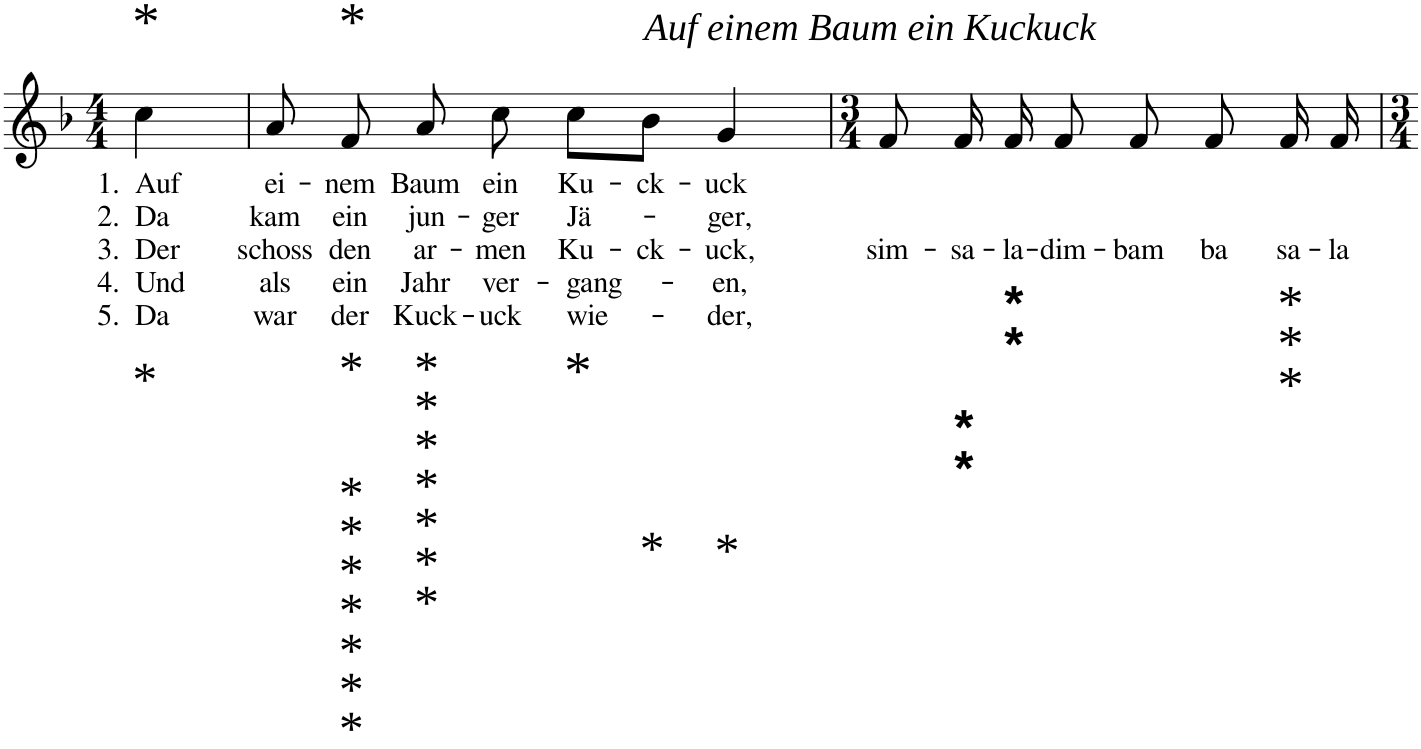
**kern	**text	**text	**text	**text	**text
*part1	*part1	*part1	*part1	*part1	*part1
*staff1	*staff1	*staff1	*staff1	*staff1	*staff1
*I"Midi_1	*	*	*	*	*
*clefG2	*	*	*	*	*
*k[b-]	*	*	*	*	*
*F:	*	*	*	*	*
*M4/4	*	*	*	*	*
=1	=1	=1	=1	=1	=1
!LO:TX:a:t=*	!	!	!	!	!
!LO:TX:b:t=*	!	!	!	!	!
!	!LO:LY:b	!LO:LY:b	!LO:LY:b	!LO:LY:b	!LO:LY:b
4cc\	1. Auf	2. Da	3. Der	4. Und	5. Da
=2	=2	=2	=2	=2	=2
!	!LO:LY:b	!LO:LY:b	!LO:LY:b	!LO:LY:b	!LO:LY:b
8a/	ei-	-kam	schoss	als	war
!LO:TX:a:t=*	!	!	!	!	!
!LO:TX:b:t=*	!	!	!	!	!
!LO:TX:b:t=*	!	!	!	!	!
!LO:TX:b:t=*	!	!	!	!	!
!LO:TX:b:t=*	!	!	!	!	!
!LO:TX:b:t=*	!	!	!	!	!
!LO:TX:b:t=*	!	!	!	!	!
!LO:TX:b:t=*	!	!	!	!	!
!LO:TX:b:t=*	!	!	!	!	!
!	!LO:LY:b	!LO:LY:b	!LO:LY:b	!LO:LY:b	!LO:LY:b
8f/	nem	ein	den	ein	der
!LO:TX:b:t=*	!	!	!	!	!
!LO:TX:b:t=*	!	!	!	!	!
!LO:TX:b:t=*	!	!	!	!	!
!LO:TX:b:t=*	!	!	!	!	!
!LO:TX:b:t=*	!	!	!	!	!
!LO:TX:b:t=*	!	!	!	!	!
!LO:TX:b:t=*	!	!	!	!	!
!	!LO:LY:b	!LO:LY:b	!LO:LY:b	!LO:LY:b	!LO:LY:b
8a/	Baum	jun-	-ar-	-Jahr	Kuck-
!	!LO:LY:b	!LO:LY:b	!LO:LY:b	!LO:LY:b	!LO:LY:b
8cc\	-ein	ger	men	ver-	-uck
!LO:TX:b:t=*	!	!	!	!	!
!	!LO:LY:b	!LO:LY:b	!LO:LY:b	!LO:LY:b	!LO:LY:b
8cc\L	Ku-	-Jä-	-Ku-	-gang-	-wie-
!LO:TX:a:i:t=Auf einem Baum ein Kuckuck	!	!	!	!	!
!LO:TX:b:t=*	!	!	!	!	!
!	!LO:LY:b	!	!LO:LY:b	!	!
8b-\J	-ck-	.	-ck-	.	.
!LO:TX:b:t=*	!	!	!	!	!
!	!LO:LY:b	!LO:LY:b	!LO:LY:b	!LO:LY:b	!LO:LY:b
4g/	-uck	ger,	uck,	en,	der,
=3	=3	=3	=3	=3	=3
*M3/4	*	*	*	*	*
!	!	!	!LO:LY:b	!	!
8f/	.	.	sim-	.	.
!LO:TX:b:B:t=*	!	!	!	!	!
!LO:TX:b:B:t=*	!	!	!	!	!
!	!	!	!LO:LY:b	!	!
16f/	.	.	-sa-	.	.
!LO:TX:b:B:t=*	!	!	!	!	!
!LO:TX:b:B:t=*	!	!	!	!	!
!	!	!	!LO:LY:b	!	!
16f/	.	.	-la-	.	.
!	!	!	!LO:LY:b	!	!
8f/	.	.	-dim-	.	.
!	!	!	!LO:LY:b	!	!
8f/	.	.	-bam	.	.
!	!	!	!LO:LY:b	!	!
8f/	.	.	ba	.	.
!LO:TX:b:t=*	!	!	!	!	!
!LO:TX:b:t=*	!	!	!	!	!
!LO:TX:b:t=*	!	!	!	!	!
!	!	!	!LO:LY:b	!	!
16f/	.	.	sa-	.	.
!	!	!	!LO:LY:b	!	!
16f/	.	.	-la	.	.
=	=	=	=	=	=
*-	*-	*-	*-	*-	*-
